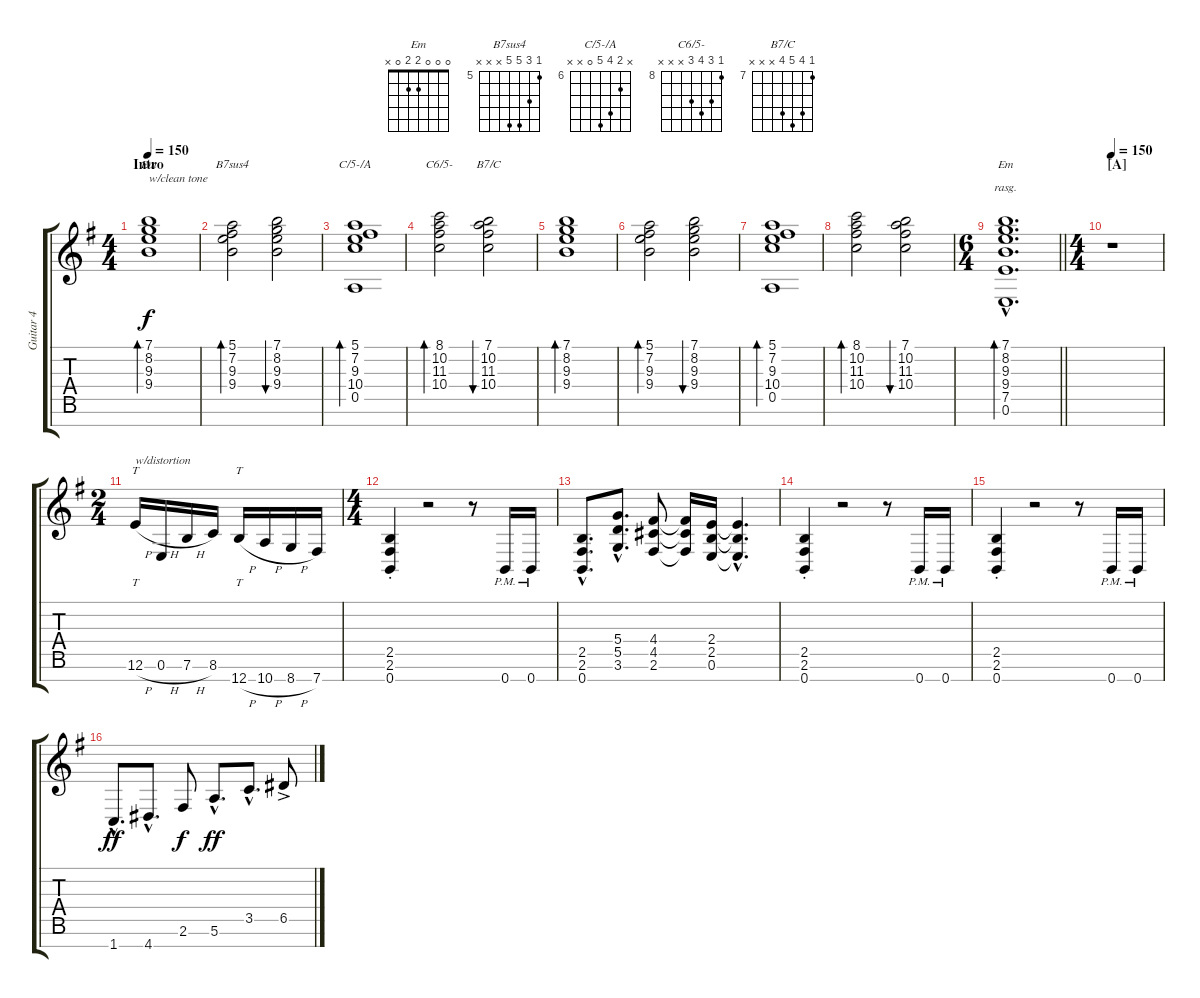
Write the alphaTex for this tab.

\track ("Guitar 4" "Guitar 4") {instrument electricguitarjazz}
\staff {score tabs}
\tuning (E4 B3 G3 D3 A2 E2 B1) {hide}
\chord ("Em" 7 8 9 9 x x x) {firstfret 7}
\chord ("B7sus4" 5 7 9 9 x x x) {firstfret 5}
\chord ("C/5-/A" x 7 9 10 0 x x) {firstfret 6}
\chord ("C6/5-" 8 10 11 10 x x x) {firstfret 8}
\chord ("B7/C" 7 10 11 10 x x x) {firstfret 7}
\chord ("Em" 0 0 0 2 2 0 x)
\ts (4 4)
\section ("" "Intro")
\tempo 150
\clef g2
\ks eminor
(7.1 8.2 9.3 9.4).1{bd 240 ch "Em" txt "w/clean tone" dy f instrument electricguitarjazz} |
(5.1 7.2 9.3 9.4).2{bd 120 ch "B7sus4"} (7.1 8.2 9.3 9.4).2{bu 120} |
(5.1 7.2 9.3 10.4 0.5).1{bd 480 ch "C/5-/A"} |
(8.1 10.2 11.3 10.4).2{bd 120 ch "C6/5-"} (7.1 10.2 11.3 10.4).2{bu 120 ch "B7/C"} |
(7.1 8.2 9.3 9.4).1{bd 240} |
(5.1 7.2 9.3 9.4).2{bd 120} (7.1 8.2 9.3 9.4).2{bu 120} |
(5.1 7.2 9.3 10.4 0.5).1{bd 480} |
(8.1 10.2 11.3 10.4).2{bd 120} (7.1 10.2 11.3 10.4).2{bu 120} |
\ts (6 4)
\barLineRight lightlight
(7.1{hac} 8.2{hac} 9.3{hac} 9.4{hac} 7.5{hac} 0.6{hac}).1{d bd 480 ch "Em" rasg ii} |
\ts (4 4)
\section ("" "[A]")
\tempo 150
r.1 |
\ts (2 4)
12.6{h}.16{tt txt "w/distortion" instrument distortionguitar} 0.6{h}.16 7.6{h}.16 8.6.16 12.7{h}.16{tt} 10.7{h}.16 8.7{h}.16 7.7.16 |
\ts (4 4)
(2.5{st} 2.6{st} 0.7{st}).4 r.2 r.8 0.7{pm}.16 0.7{pm}.16 |
(2.5{hac} 2.6{hac} 0.7{hac}).8{d} (5.4{hac} 5.5{hac} 3.6{hac}).8{d} (4.4 4.5 2.6).8 (4.4{t} 4.5{t} 2.6{t}).16 (2.4 2.5 0.6).16 (2.4{hac t} 2.5{hac t} 0.6{hac t}).4{d} |
(2.5{st} 2.6{st} 0.7{st}).4 r.2 r.8 0.7{pm}.16 0.7{pm}.16 |
(2.5{st} 2.6{st} 0.7{st}).4 r.2 r.8 0.7{pm}.16 0.7{pm}.16 |
1.7{hac}.8{d dy ff} 4.7{hac}.8{d} 2.6.8{dy f} 5.6{hac}.8{d dy ff} 3.5{hac}.8{d} 6.5{ac}.8
